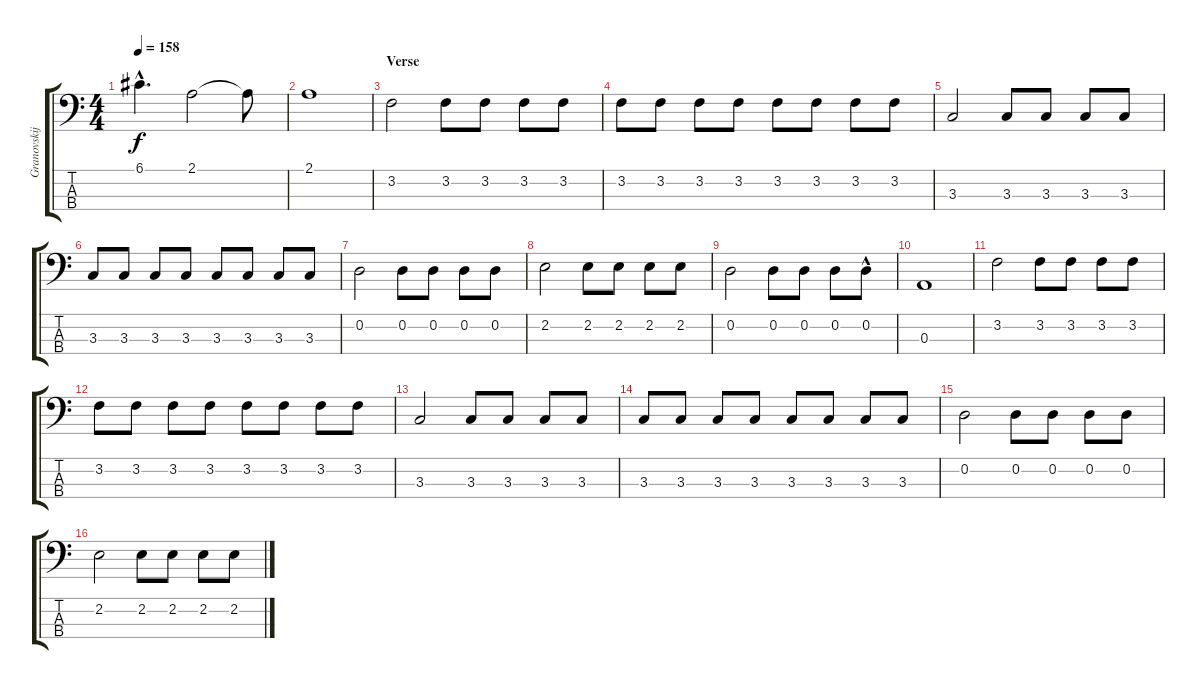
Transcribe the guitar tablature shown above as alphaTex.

\track ("Granovskij" "Granovskij") {instrument electricbasspick}
\staff {score tabs}
\tuning (G2 D2 A1 E1) {hide}
\ts (4 4)
\tempo 158
\clef f4
\ks c
6.1{hac}.4{d dy f} 2.1.2 2.1{t}.8 |
2.1.1 |
\section ("" "Verse")
3.2.2 3.2.8 3.2.8 3.2.8 3.2.8 |
3.2.8 3.2.8 3.2.8 3.2.8 3.2.8 3.2.8 3.2.8 3.2.8 |
3.3.2 3.3.8 3.3.8 3.3.8 3.3.8 |
3.3.8 3.3.8 3.3.8 3.3.8 3.3.8 3.3.8 3.3.8 3.3.8 |
0.2.2 0.2.8 0.2.8 0.2.8 0.2.8 |
2.2.2 2.2.8 2.2.8 2.2.8 2.2.8 |
0.2.2 0.2.8 0.2.8 0.2.8 0.2{hac}.8 |
0.3.1 |
3.2.2 3.2.8 3.2.8 3.2.8 3.2.8 |
3.2.8 3.2.8 3.2.8 3.2.8 3.2.8 3.2.8 3.2.8 3.2.8 |
3.3.2 3.3.8 3.3.8 3.3.8 3.3.8 |
3.3.8 3.3.8 3.3.8 3.3.8 3.3.8 3.3.8 3.3.8 3.3.8 |
0.2.2 0.2.8 0.2.8 0.2.8 0.2.8 |
2.2.2 2.2.8 2.2.8 2.2.8 2.2.8
